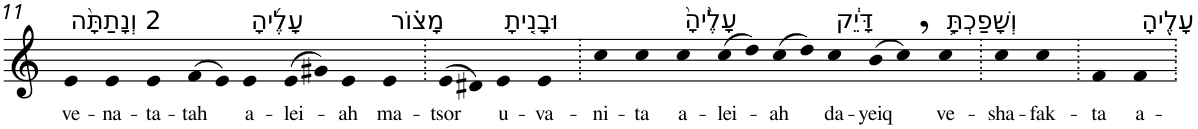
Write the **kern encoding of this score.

**kern	**text
*part1	*part1
*staff1	*staff1
*I"Piano	*
*I'Pno	*
!!LO:PB:g=z
*clefG2	*
*k[]	*
=11	=11
!LO:TX:a:t=2 וְנָתַתָּ֨ה	!
!	!LO:LY:b
4e	ve-
!	!LO:LY:b
4e	-na-
!	!LO:LY:b
4e	-ta-
!	!LO:LY:b
(>8f	-tah
8e)	.
!LO:TX:a:t=עָלֶ֜יהָ	!
!	!LO:LY:b
4e	a-
!	!LO:LY:b
(>8e	-lei-
8g#X)	.
!	!LO:LY:b
4e	-ah
!LO:TX:a:t=מָצ֗וֹר	!
!	!LO:LY:b
4e	ma-
=12.	=12.
!	!LO:LY:b
(>8e	-tsor
8d#X)	.
!LO:TX:a:t=וּבָנִ֤יתָ	!
!	!LO:LY:b
4e	u-
!	!LO:LY:b
4e	-va-
=13.	=13.
!	!LO:LY:b
4cc	-ni-
!	!LO:LY:b
4cc	-ta
!LO:TX:a:t=עָלֶ֙יהָ֙	!
!	!LO:LY:b
4cc	a-
!	!LO:LY:b
(>8cc	-lei-
8dd)	.
!	!LO:LY:b
(>8cc	-ah
8dd)	.
!LO:TX:a:t=דָּיֵ֔ק	!
!	!LO:LY:b
4cc	da-
!	!LO:LY:b
(>8b	-yeiq
8cc,)	.
!LO:TX:a:t=וְשָׁפַכְתָּ֥	!
!	!LO:LY:b
4cc	ve-
=14.	=14.
!	!LO:LY:b
4cc	-sha-
!	!LO:LY:b
4cc	-fak-
=15.	=15.
!	!LO:LY:b
4f	-ta
!LO:TX:a:t=עָלֶ֖יהָ	!
!	!LO:LY:b
4f	a-
=.	=.
*-	*-
